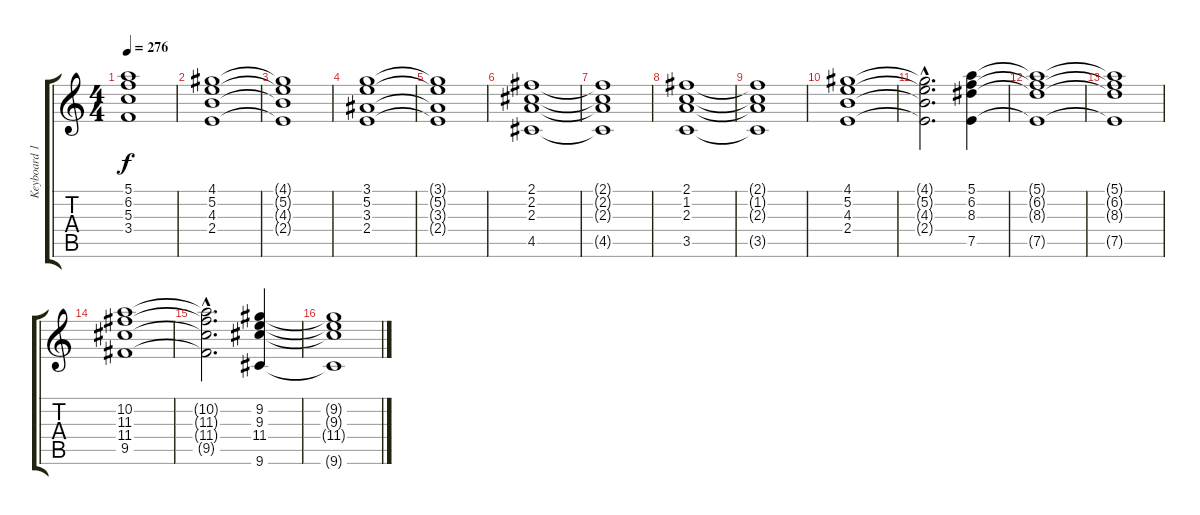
\track ("Keyboard 1" "Keyboard 1") {instrument stringensemble1}
\staff {score tabs}
\tuning (E5 B4 G4 D4 A3 E3) {hide}
\ts (4 4)
\tempo 276
\clef g2
\ks c
(5.1{t} 6.2{t} 5.3{t} 3.4{t}).1{dy f} |
(4.1 5.2 4.3 2.4).1 |
(4.1{t} 5.2{t} 4.3{t} 2.4{t}).1 |
(3.1 5.2 3.3 2.4).1 |
(3.1{t} 5.2{t} 3.3{t} 2.4{t}).1 |
(2.1 2.2 2.3 4.5).1 |
(2.1{t} 2.2{t} 2.3{t} 4.5{t}).1 |
(2.1 1.2 2.3 3.5).1 |
(2.1{t} 1.2{t} 2.3{t} 3.5{t}).1 |
(4.1 5.2 4.3 2.4).1 |
(4.1{hac t} 5.2{hac t} 4.3{hac t} 2.4{hac t}).2{d} (5.1 6.2 8.3 7.5).4 |
(5.1{t} 6.2{t} 8.3{t} 7.5{t}).1 |
(5.1{t} 6.2{t} 8.3{t} 7.5{t}).1 |
(10.2 11.3 11.4 9.5).1 |
(10.2{hac t} 11.3{hac t} 11.4{hac t} 9.5{hac t}).2{d} (9.2 9.3 11.4 9.6).4 |
(9.2{t} 9.3{t} 11.4{t} 9.6{t}).1
